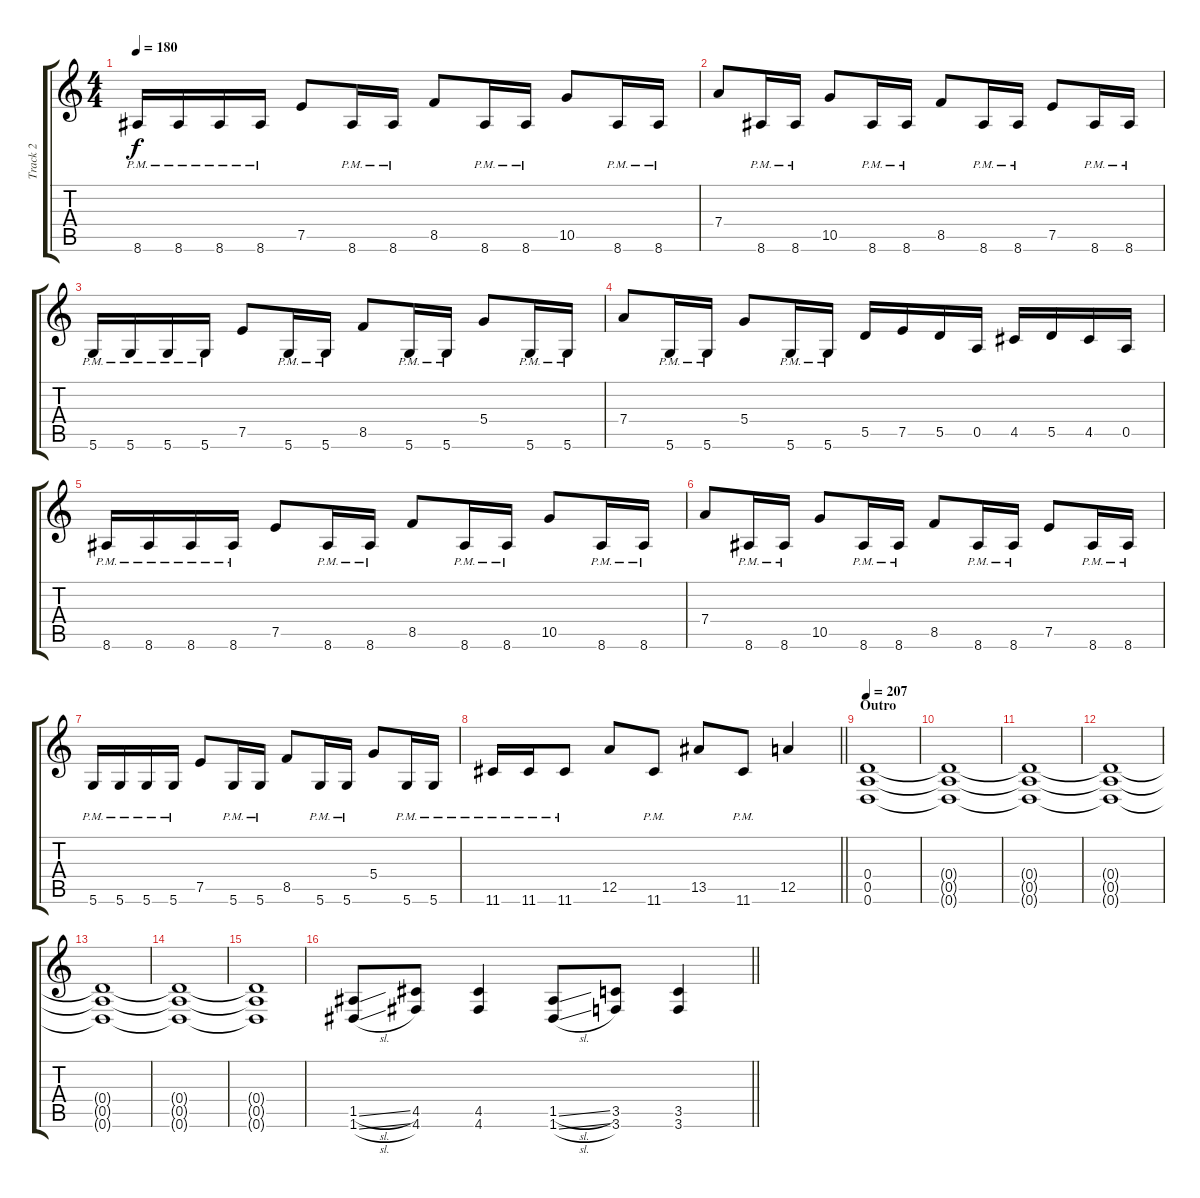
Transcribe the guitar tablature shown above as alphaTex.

\track ("Track 2" "Track 2") {instrument overdrivenguitar}
\staff {score tabs}
\tuning (E4 B3 G3 D3 A2 D2) {hide}
\ts (4 4)
\tempo 180
\clef g2
\ks c
8.6{pm}.16{dy f} 8.6{pm}.16 8.6{pm}.16 8.6{pm}.16 7.5.8 8.6{pm}.16 8.6{pm}.16 8.5.8 8.6{pm}.16 8.6{pm}.16 10.5.8 8.6{pm}.16 8.6{pm}.16 |
7.4.8 8.6{pm}.16 8.6{pm}.16 10.5.8 8.6{pm}.16 8.6{pm}.16 8.5.8 8.6{pm}.16 8.6{pm}.16 7.5.8 8.6{pm}.16 8.6{pm}.16 |
5.6{pm}.16 5.6{pm}.16 5.6{pm}.16 5.6{pm}.16 7.5.8 5.6{pm}.16 5.6{pm}.16 8.5.8 5.6{pm}.16 5.6{pm}.16 5.4.8 5.6{pm}.16 5.6{pm}.16 |
7.4.8 5.6{pm}.16 5.6{pm}.16 5.4.8 5.6{pm}.16 5.6{pm}.16 5.5.16 7.5.16 5.5.16 0.5.16 4.5.16 5.5.16 4.5.16 0.5.16 |
8.6{pm}.16 8.6{pm}.16 8.6{pm}.16 8.6{pm}.16 7.5.8 8.6{pm}.16 8.6{pm}.16 8.5.8 8.6{pm}.16 8.6{pm}.16 10.5.8 8.6{pm}.16 8.6{pm}.16 |
7.4.8 8.6{pm}.16 8.6{pm}.16 10.5.8 8.6{pm}.16 8.6{pm}.16 8.5.8 8.6{pm}.16 8.6{pm}.16 7.5.8 8.6{pm}.16 8.6{pm}.16 |
5.6{pm}.16 5.6{pm}.16 5.6{pm}.16 5.6{pm}.16 7.5.8 5.6{pm}.16 5.6{pm}.16 8.5.8 5.6{pm}.16 5.6{pm}.16 5.4.8 5.6{pm}.16 5.6{pm}.16 |
\barLineRight lightlight
11.6{pm}.16 11.6{pm}.16 11.6{pm}.8 12.5.8 11.6{pm}.8 13.5.8 11.6{pm}.8 12.5.4 |
\section ("" "Outro")
\tempo 207
(0.4 0.5 0.6).1 |
(0.4{t} 0.5{t} 0.6{t}).1 |
(0.4{t} 0.5{t} 0.6{t}).1 |
(0.4{t} 0.5{t} 0.6{t}).1 |
(0.4{t} 0.5{t} 0.6{t}).1 |
(0.4{t} 0.5{t} 0.6{t}).1 |
(0.4{t} 0.5{t} 0.6{t}).1 |
\barLineRight lightlight
(1.5{sl} 1.6{sl}).8 (4.5 4.6).8 (4.5 4.6).4 (1.5{sl} 1.6{sl}).8 (3.5 3.6).8 (3.5 3.6).4
